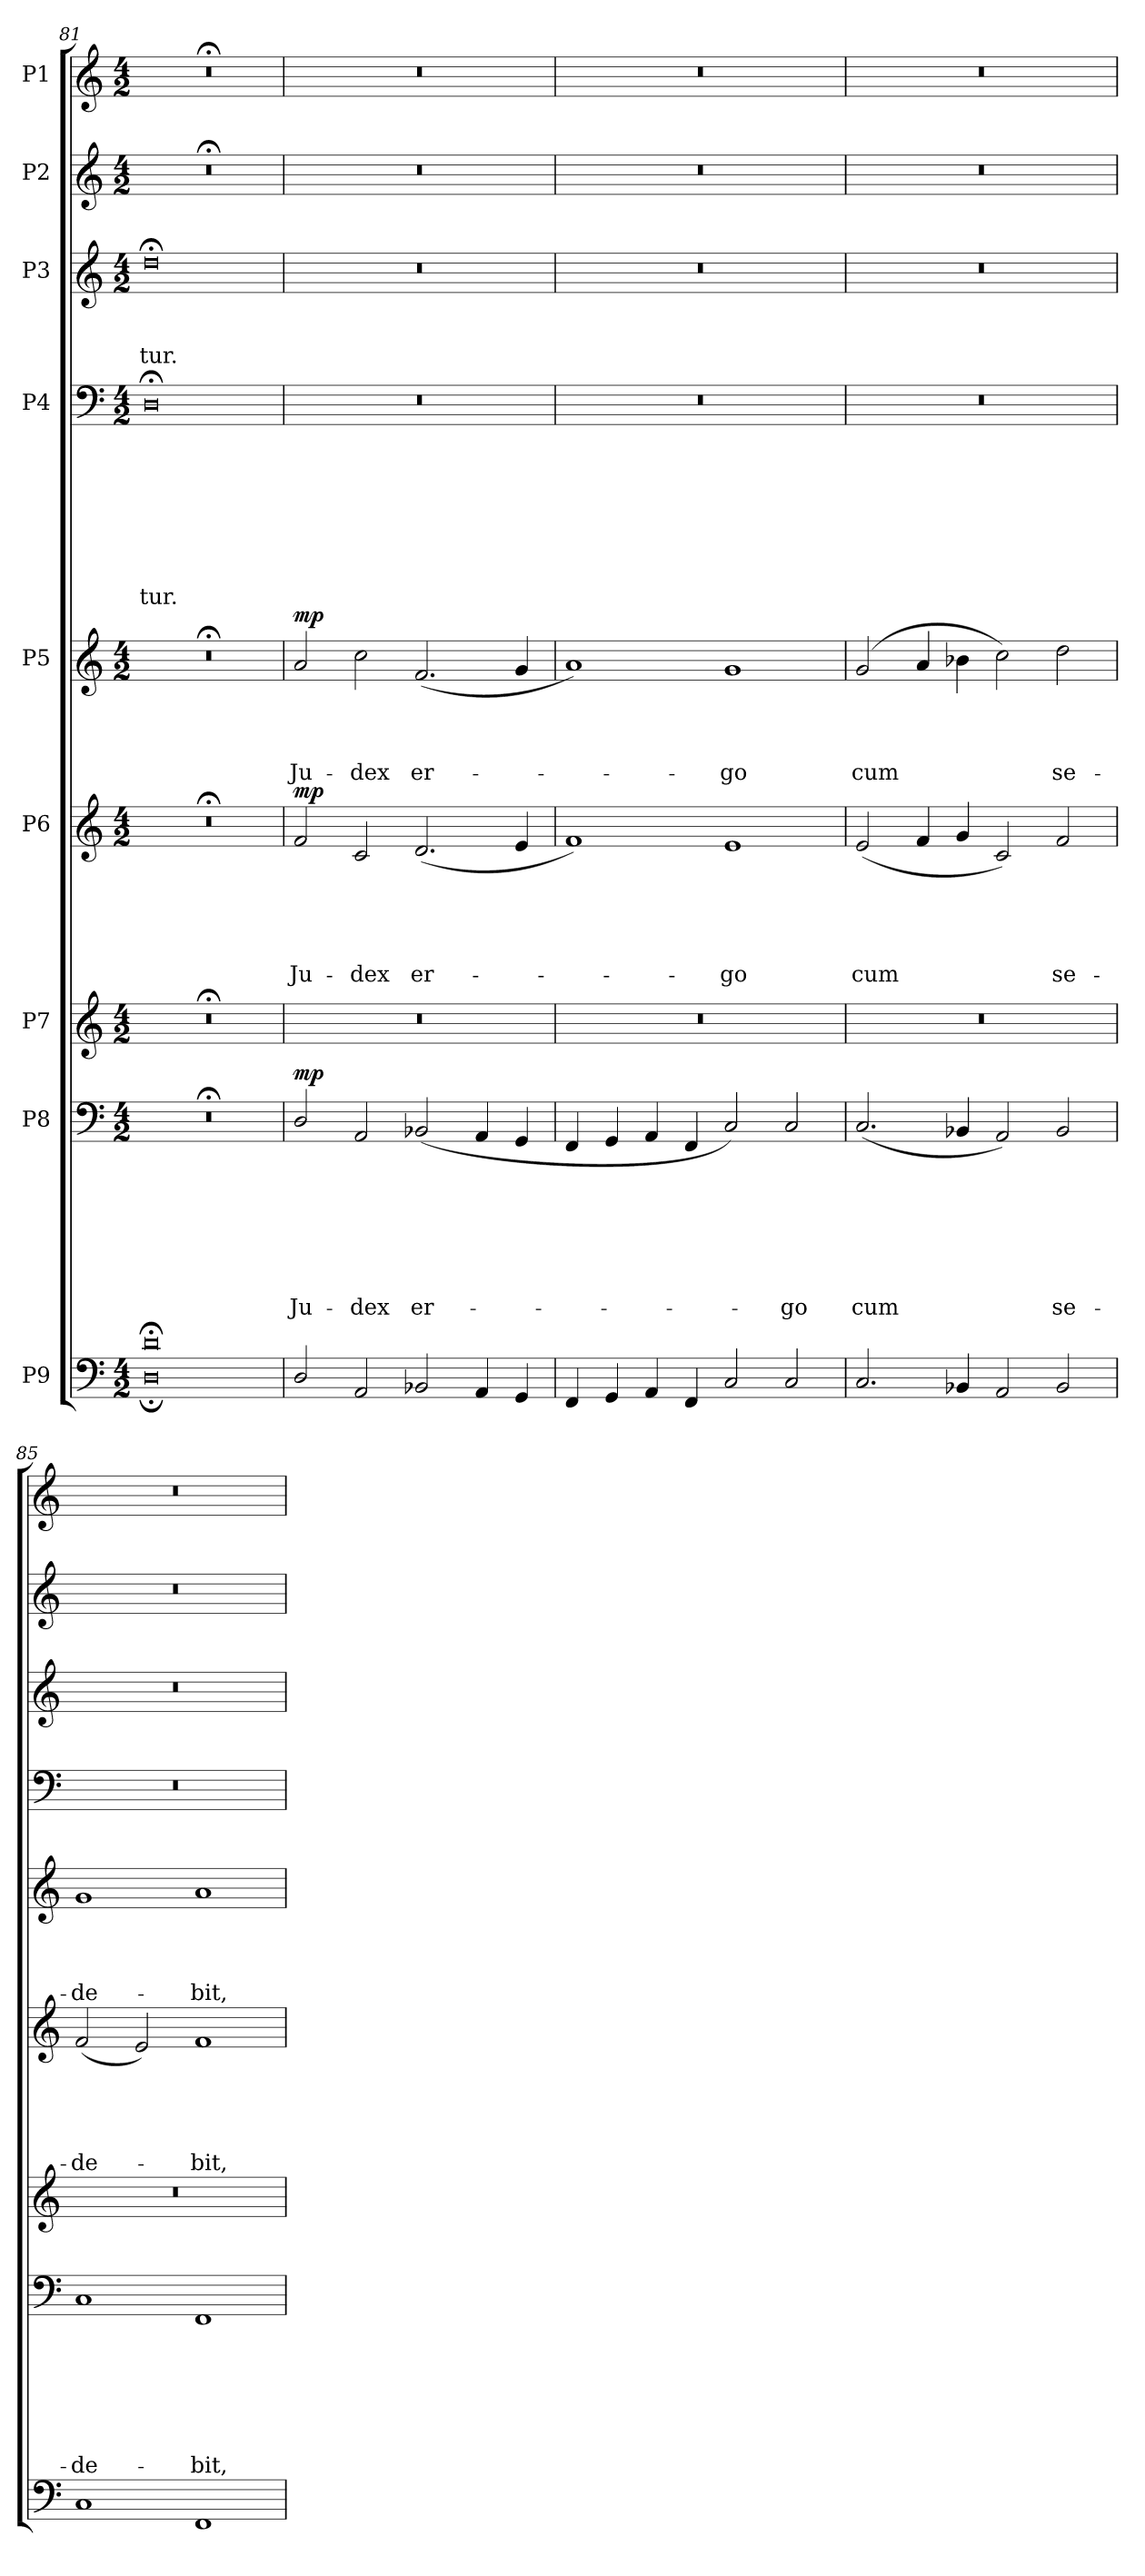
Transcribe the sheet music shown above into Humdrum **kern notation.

**kern	**kern	**text	**text	**text	**text	**text	**text	**text	**dynam	**kern	**kern	**text	**text	**text	**text	**text	**dynam	**kern	**text	**text	**text	**text	**dynam	**kern	**text	**text	**text	**text	**text	**text	**text	**text	**kern	**text	**text	**text	**kern	**kern
*part9	*part8	*part8	*part8	*part8	*part8	*part8	*part8	*part8	*part8	*part7	*part6	*part6	*part6	*part6	*part6	*part6	*part6	*part5	*part5	*part5	*part5	*part5	*part5	*part4	*part4	*part4	*part4	*part4	*part4	*part4	*part4	*part4	*part3	*part3	*part3	*part3	*part2	*part1
*staff9	*staff8	*staff8	*staff8	*staff8	*staff8	*staff8	*staff8	*staff8	*staff8	*staff7	*staff6	*staff6	*staff6	*staff6	*staff6	*staff6	*staff6	*staff5	*staff5	*staff5	*staff5	*staff5	*staff5	*staff4	*staff4	*staff4	*staff4	*staff4	*staff4	*staff4	*staff4	*staff4	*staff3	*staff3	*staff3	*staff3	*staff2	*staff1
*I"P9	*I"P8	*	*	*	*	*	*	*	*	*I"P7	*I"P6	*	*	*	*	*	*	*I"P5	*	*	*	*	*	*I"P4	*	*	*	*	*	*	*	*	*I"P3	*	*	*	*I"P2	*I"P1
*clefF4	*clefF4	*	*	*	*	*	*	*	*	*clefG2	*clefG2	*	*	*	*	*	*	*clefG2	*	*	*	*	*	*clefF4	*	*	*	*	*	*	*	*	*clefG2	*	*	*	*clefG2	*clefG2
*	*	*	*	*	*	*	*	*	*	*ITrd7c12	*	*	*	*	*	*	*	*	*	*	*	*	*	*	*	*	*	*	*	*	*	*	*ITrd7c12	*	*	*	*	*
*k[]	*k[]	*	*	*	*	*	*	*	*	*k[]	*k[]	*	*	*	*	*	*	*k[]	*	*	*	*	*	*k[]	*	*	*	*	*	*	*	*	*k[]	*	*	*	*k[]	*k[]
*C:	*C:	*	*	*	*	*	*	*	*	*C:	*C:	*	*	*	*	*	*	*C:	*	*	*	*	*	*C:	*	*	*	*	*	*	*	*	*C:	*	*	*	*C:	*C:
*M4/2	*M4/2	*	*	*	*	*	*	*	*	*M4/2	*M4/2	*	*	*	*	*	*	*M4/2	*	*	*	*	*	*M4/2	*	*	*	*	*	*	*	*	*M4/2	*	*	*	*M4/2	*M4/2
=81	=81	=81	=81	=81	=81	=81	=81	=81	=81	=81	=81	=81	=81	=81	=81	=81	=81	=81	=81	=81	=81	=81	=81	=81	=81	=81	=81	=81	=81	=81	=81	=81	=81	=81	=81	=81	=81	=81
*^	*	*	*	*	*	*	*	*	*	*	*	*	*	*	*	*	*	*	*	*	*	*	*	*	*	*	*	*	*	*	*	*	*	*	*	*	*	*
!	!	!LO:N:vis=1	!	!	!	!	!	!	!	!	!LO:N:vis=1	!LO:N:vis=1	!	!	!	!	!	!	!LO:N:vis=1	!	!	!	!	!	!	!	!	!	!	!	!	!	!LO:LY:b	!	!	!	!LO:LY:b	!LO:N:vis=1	!LO:N:vis=1
0d;	0D;	0r;<	.	.	.	.	.	.	.	.	0r;<	0r;<	.	.	.	.	.	.	0r;<	.	.	.	.	.	0D;<	.	.	.	.	.	.	.	-tur.	0d;<	.	.	-tur.	0r;<	0r;<
!!LO:PB:g=z
=82	=82	=82	=82	=82	=82	=82	=82	=82	=82	=82	=82	=82	=82	=82	=82	=82	=82	=82	=82	=82	=82	=82	=82	=82	=82	=82	=82	=82	=82	=82	=82	=82	=82	=82	=82	=82	=82	=82	=82
!	!	!	!	!	!	!	!	!	!LO:LY:b	!LO:DY:a	!LO:N:vis=1	!	!	!	!	!	!LO:LY:b	!LO:DY:a	!	!	!	!	!LO:LY:b	!LO:DY:a	!LO:N:vis=1	!	!	!	!	!	!	!	!	!LO:N:vis=1	!	!	!	!LO:N:vis=1	!LO:N:vis=1
2D/	0ryy	2D/	.	.	.	.	.	.	Ju-	mp	0r	2f/	.	.	.	.	Ju-	mp	2a/	.	.	.	Ju-	mp	0r	.	.	.	.	.	.	.	.	0r	.	.	.	0r	0r
!	!	!	!	!	!	!	!	!	!LO:LY:b	!	!	!	!	!	!	!	!LO:LY:b	!	!	!	!	!	!LO:LY:b	!	!	!	!	!	!	!	!	!	!	!	!	!	!	!	!
2AA/	.	2AA/	.	.	.	.	.	.	-dex	.	.	2c/	.	.	.	.	-dex	.	2cc\	.	.	.	-dex	.	.	.	.	.	.	.	.	.	.	.	.	.	.	.	.
!	!	!	!	!	!	!	!	!	!LO:LY:b	!	!	!	!	!	!	!	!LO:LY:b	!	!	!	!	!	!LO:LY:b	!	!	!	!	!	!	!	!	!	!	!	!	!	!	!	!
2BB-X/	.	(<2BB-X/	.	.	.	.	.	.	er-	.	.	(<2.d/	.	.	.	.	er-	.	(<2.f/	.	.	.	er-	.	.	.	.	.	.	.	.	.	.	.	.	.	.	.	.
4AA/	.	4AA/	.	.	.	.	.	.	.	.	.	.	.	.	.	.	.	.	.	.	.	.	.	.	.	.	.	.	.	.	.	.	.	.	.	.	.	.	.
4GG/	.	4GG/	.	.	.	.	.	.	.	.	.	4e/	.	.	.	.	.	.	4g/	.	.	.	.	.	.	.	.	.	.	.	.	.	.	.	.	.	.	.	.
=83	=83	=83	=83	=83	=83	=83	=83	=83	=83	=83	=83	=83	=83	=83	=83	=83	=83	=83	=83	=83	=83	=83	=83	=83	=83	=83	=83	=83	=83	=83	=83	=83	=83	=83	=83	=83	=83	=83	=83
!	!	!	!	!	!	!	!	!	!	!	!LO:N:vis=1	!	!	!	!	!	!	!	!	!	!	!	!	!	!LO:N:vis=1	!	!	!	!	!	!	!	!	!LO:N:vis=1	!	!	!	!LO:N:vis=1	!LO:N:vis=1
4FF/	0ryy	4FF/	.	.	.	.	.	.	.	.	0r	1f)	.	.	.	.	.	.	1a)	.	.	.	.	.	0r	.	.	.	.	.	.	.	.	0r	.	.	.	0r	0r
4GG/	.	4GG/	.	.	.	.	.	.	.	.	.	.	.	.	.	.	.	.	.	.	.	.	.	.	.	.	.	.	.	.	.	.	.	.	.	.	.	.	.
4AA/	.	4AA/	.	.	.	.	.	.	.	.	.	.	.	.	.	.	.	.	.	.	.	.	.	.	.	.	.	.	.	.	.	.	.	.	.	.	.	.	.
4FF/	.	4FF/	.	.	.	.	.	.	.	.	.	.	.	.	.	.	.	.	.	.	.	.	.	.	.	.	.	.	.	.	.	.	.	.	.	.	.	.	.
!	!	!	!	!	!	!	!	!	!	!	!	!	!	!	!	!	!LO:LY:b	!	!	!	!	!	!LO:LY:b	!	!	!	!	!	!	!	!	!	!	!	!	!	!	!	!
2C/	.	2C/)	.	.	.	.	.	.	.	.	.	1e	.	.	.	.	-go	.	1g	.	.	.	-go	.	.	.	.	.	.	.	.	.	.	.	.	.	.	.	.
!	!	!	!	!	!	!	!	!	!LO:LY:b	!	!	!	!	!	!	!	!	!	!	!	!	!	!	!	!	!	!	!	!	!	!	!	!	!	!	!	!	!	!
2C/	.	2C/	.	.	.	.	.	.	-go	.	.	.	.	.	.	.	.	.	.	.	.	.	.	.	.	.	.	.	.	.	.	.	.	.	.	.	.	.	.
=84	=84	=84	=84	=84	=84	=84	=84	=84	=84	=84	=84	=84	=84	=84	=84	=84	=84	=84	=84	=84	=84	=84	=84	=84	=84	=84	=84	=84	=84	=84	=84	=84	=84	=84	=84	=84	=84	=84	=84
!	!	!	!	!	!	!	!	!	!LO:LY:b	!	!LO:N:vis=1	!	!	!	!	!	!LO:LY:b	!	!	!	!	!	!LO:LY:b	!	!LO:N:vis=1	!	!	!	!	!	!	!	!	!LO:N:vis=1	!	!	!	!LO:N:vis=1	!LO:N:vis=1
2.C/	0ryy	(<2.C/	.	.	.	.	.	.	cum	.	0r	(<2e/	.	.	.	.	cum	.	(<2g/	.	.	.	cum	.	0r	.	.	.	.	.	.	.	.	0r	.	.	.	0r	0r
.	.	.	.	.	.	.	.	.	.	.	.	4f/	.	.	.	.	.	.	4a/	.	.	.	.	.	.	.	.	.	.	.	.	.	.	.	.	.	.	.	.
4BB-X/	.	4BB-X/	.	.	.	.	.	.	.	.	.	4g/	.	.	.	.	.	.	4b-X\	.	.	.	.	.	.	.	.	.	.	.	.	.	.	.	.	.	.	.	.
2AA/	.	2AA/)	.	.	.	.	.	.	.	.	.	2c/)	.	.	.	.	.	.	2cc\)	.	.	.	.	.	.	.	.	.	.	.	.	.	.	.	.	.	.	.	.
!	!	!	!	!	!	!	!	!	!LO:LY:b	!	!	!	!	!	!	!	!LO:LY:b	!	!	!	!	!	!LO:LY:b	!	!	!	!	!	!	!	!	!	!	!	!	!	!	!	!
2BB-/	.	2BB-/	.	.	.	.	.	.	se-	.	.	2f/	.	.	.	.	se-	.	2dd\	.	.	.	se-	.	.	.	.	.	.	.	.	.	.	.	.	.	.	.	.
=85	=85	=85	=85	=85	=85	=85	=85	=85	=85	=85	=85	=85	=85	=85	=85	=85	=85	=85	=85	=85	=85	=85	=85	=85	=85	=85	=85	=85	=85	=85	=85	=85	=85	=85	=85	=85	=85	=85	=85
!	!	!	!	!	!	!	!	!	!LO:LY:b	!	!LO:N:vis=1	!	!	!	!	!	!LO:LY:b	!	!	!	!	!	!LO:LY:b	!	!LO:N:vis=1	!	!	!	!	!	!	!	!	!LO:N:vis=1	!	!	!	!LO:N:vis=1	!LO:N:vis=1
1C	0ryy	1C	.	.	.	.	.	.	-de-	.	0r	(<2f/	.	.	.	.	-de-	.	1g	.	.	.	-de-	.	0r	.	.	.	.	.	.	.	.	0r	.	.	.	0r	0r
.	.	.	.	.	.	.	.	.	.	.	.	2e/)	.	.	.	.	.	.	.	.	.	.	.	.	.	.	.	.	.	.	.	.	.	.	.	.	.	.	.
!	!	!	!	!	!	!	!	!	!LO:LY:b	!	!	!	!	!	!	!	!LO:LY:b	!	!	!	!	!	!LO:LY:b	!	!	!	!	!	!	!	!	!	!	!	!	!	!	!	!
1FF	.	1FF	.	.	.	.	.	.	-bit,	.	.	1f	.	.	.	.	-bit,	.	1a	.	.	.	-bit,	.	.	.	.	.	.	.	.	.	.	.	.	.	.	.	.
*v	*v	*	*	*	*	*	*	*	*	*	*	*	*	*	*	*	*	*	*	*	*	*	*	*	*	*	*	*	*	*	*	*	*	*	*	*	*	*	*
=	=	=	=	=	=	=	=	=	=	=	=	=	=	=	=	=	=	=	=	=	=	=	=	=	=	=	=	=	=	=	=	=	=	=	=	=	=	=
*-	*-	*-	*-	*-	*-	*-	*-	*-	*-	*-	*-	*-	*-	*-	*-	*-	*-	*-	*-	*-	*-	*-	*-	*-	*-	*-	*-	*-	*-	*-	*-	*-	*-	*-	*-	*-	*-	*-
